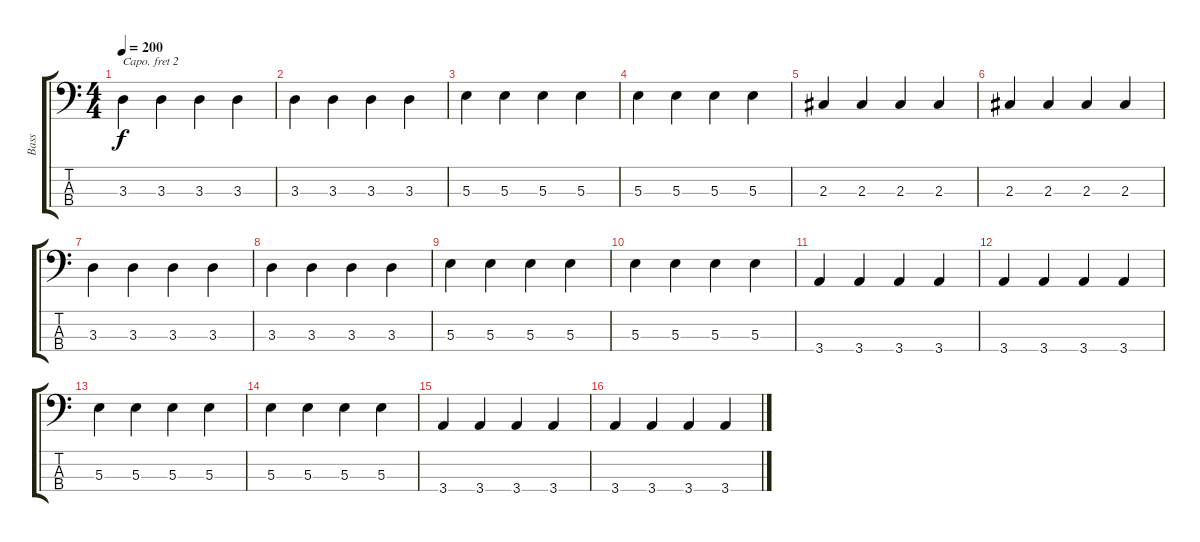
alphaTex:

\track ("Bass" "Bass") {instrument electricbasspick}
\staff {score tabs}
\capo 2
\tuning (G2 D2 A1 E1) {hide}
\ts (4 4)
\tempo 200
\clef f4
\ks c
3.3.4{dy f} 3.3.4 3.3.4 3.3.4 |
3.3.4 3.3.4 3.3.4 3.3.4 |
5.3.4 5.3.4 5.3.4 5.3.4 |
5.3.4 5.3.4 5.3.4 5.3.4 |
2.3.4 2.3.4 2.3.4 2.3.4 |
2.3.4 2.3.4 2.3.4 2.3.4 |
3.3.4 3.3.4 3.3.4 3.3.4 |
3.3.4 3.3.4 3.3.4 3.3.4 |
5.3.4 5.3.4 5.3.4 5.3.4 |
5.3.4 5.3.4 5.3.4 5.3.4 |
3.4.4 3.4.4 3.4.4 3.4.4 |
3.4.4 3.4.4 3.4.4 3.4.4 |
5.3.4 5.3.4 5.3.4 5.3.4 |
5.3.4 5.3.4 5.3.4 5.3.4 |
3.4.4 3.4.4 3.4.4 3.4.4 |
3.4.4 3.4.4 3.4.4 3.4.4
